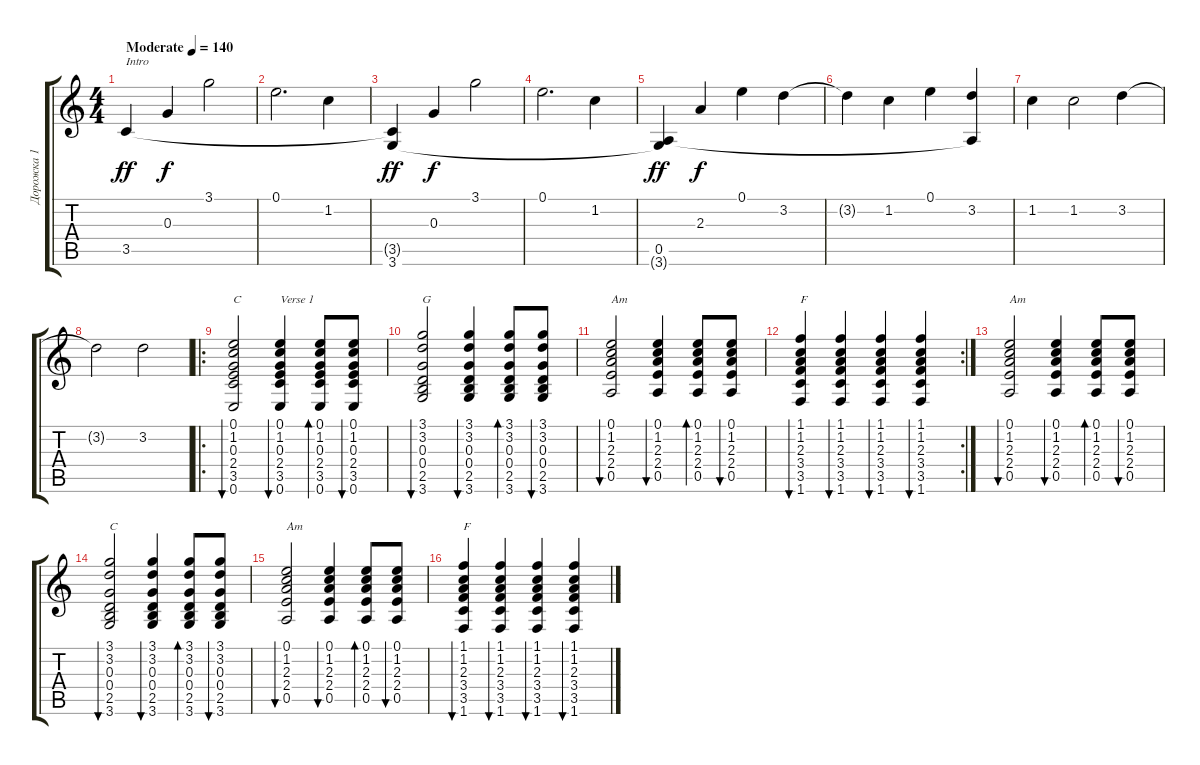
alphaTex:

\track ("Дорожка 1" "Дорожка 1") {instrument acousticguitarsteel}
\staff {score tabs}
\tuning (E4 B3 G3 D3 A2 E2) {hide}
\ts (4 4)
\tempo (140 "Moderate")
\clef g2
\ks c
3.5.4{txt "Intro" dy ff instrument acousticguitarsteel} 0.3.4{dy f} 3.1.2 |
0.1.2{d} 1.2.4 |
(3.5{t} 3.6).4{dy ff} 0.3.4{dy f} 3.1.2 |
0.1.2{d} 1.2.4 |
(0.5 3.6{t}).4{dy ff} 2.3.4{dy f} 0.1.4 3.2.4 |
3.2{t}.4 1.2.4 0.1.4 (3.2 0.5{t}).4 |
1.2.4 1.2.2 3.2.4 |
3.2{t}.2 3.2.2 |
\ro
(0.1 1.2 0.3 2.4 3.5 0.6).2{bu 30 txt "C"} (0.1 1.2 0.3 2.4 3.5 0.6).4{bu 30 txt "Verse 1"} (0.1 1.2 0.3 2.4 3.5 0.6).8{bd 30} (0.1 1.2 0.3 2.4 3.5 0.6).8{bu 30} |
(3.1 3.2 0.3 0.4 2.5 3.6).2{bu 30 txt "G"} (3.1 3.2 0.3 0.4 2.5 3.6).4{bu 30} (3.1 3.2 0.3 0.4 2.5 3.6).8{bd 30} (3.1 3.2 0.3 0.4 2.5 3.6).8{bu 30} |
(0.1 1.2 2.3 2.4 0.5).2{bu 30 txt "Am"} (0.1 1.2 2.3 2.4 0.5).4{bu 30} (0.1 1.2 2.3 2.4 0.5).8{bd 30} (0.1 1.2 2.3 2.4 0.5).8{bu 30} |
\rc 2
(1.1 1.2 2.3 3.4 3.5 1.6).4{bu 30 txt "F"} (1.1 1.2 2.3 3.4 3.5 1.6).4{bu 30} (1.1 1.2 2.3 3.4 3.5 1.6).4{bu 30} (1.1 1.2 2.3 3.4 3.5 1.6).4{bu 30} |
(0.1 1.2 2.3 2.4 0.5).2{bu 30 txt "Am"} (0.1 1.2 2.3 2.4 0.5).4{bu 30} (0.1 1.2 2.3 2.4 0.5).8{bd 30} (0.1 1.2 2.3 2.4 0.5).8{bu 30} |
(3.1 3.2 0.3 0.4 2.5 3.6).2{bu 30 txt "C"} (3.1 3.2 0.3 0.4 2.5 3.6).4{bu 30} (3.1 3.2 0.3 0.4 2.5 3.6).8{bd 30} (3.1 3.2 0.3 0.4 2.5 3.6).8{bu 30} |
(0.1 1.2 2.3 2.4 0.5).2{bu 30 txt "Am"} (0.1 1.2 2.3 2.4 0.5).4{bu 30} (0.1 1.2 2.3 2.4 0.5).8{bd 30} (0.1 1.2 2.3 2.4 0.5).8{bu 30} |
(1.1 1.2 2.3 3.4 3.5 1.6).4{bu 30 txt "F"} (1.1 1.2 2.3 3.4 3.5 1.6).4{bu 30} (1.1 1.2 2.3 3.4 3.5 1.6).4{bu 30} (1.1 1.2 2.3 3.4 3.5 1.6).4{bu 30}
